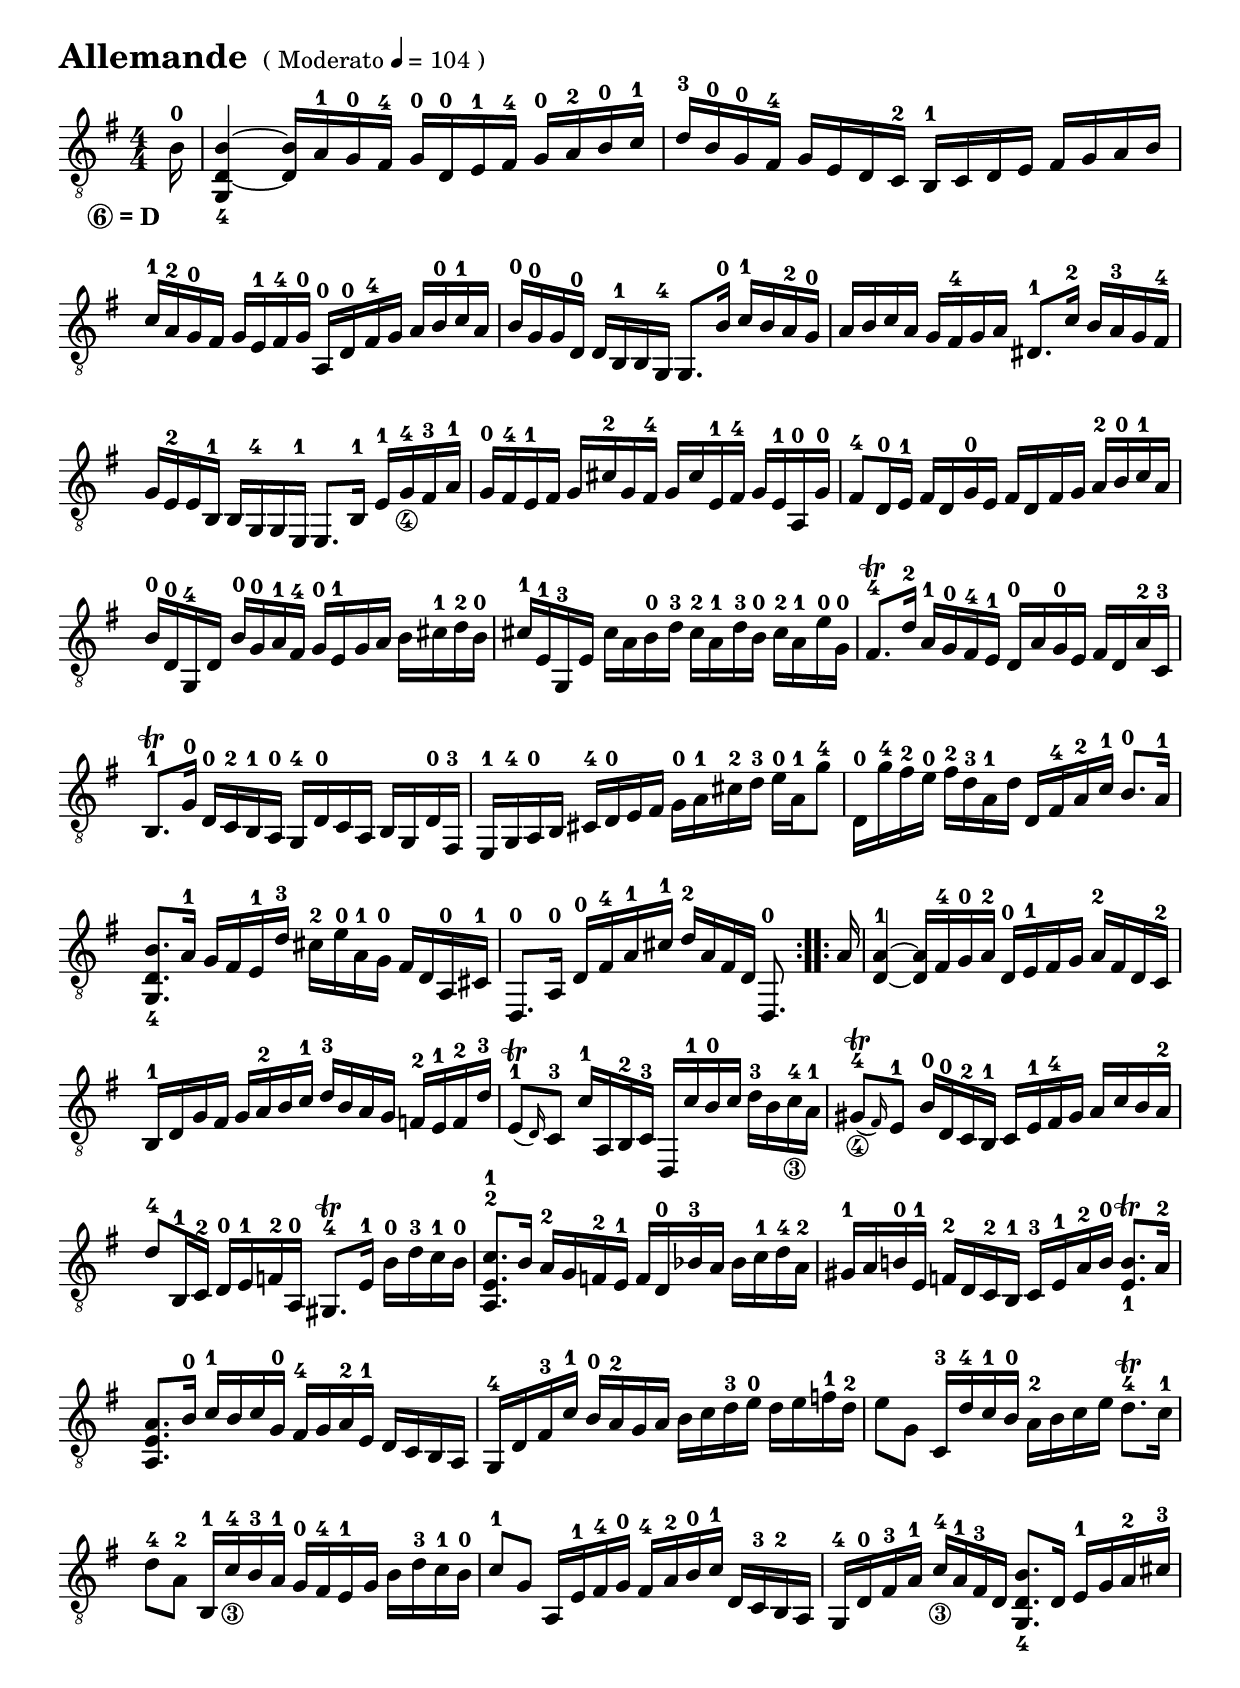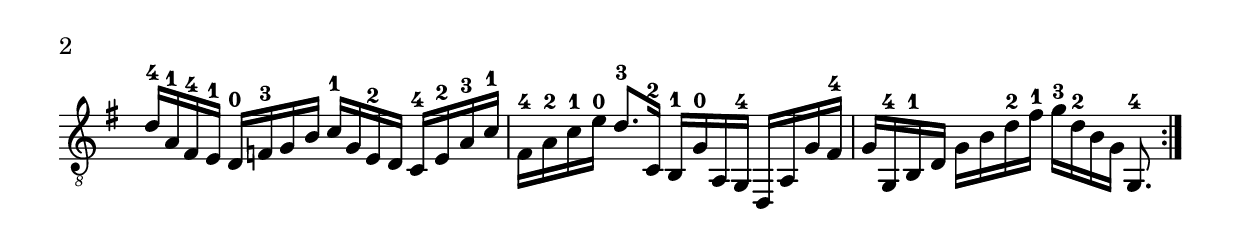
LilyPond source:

% This file is part of "Cello Suite in G-major BWV 1007" project
% Copyright on the terms of Creative Commons Legal Code CC0 1.0 Universal license
% Authors: Martyna Danysz (martynadanysz@gmail.com) and Tomasz Bojczuk (seelook@gmail.com)

\version "2.20.0"

\language "deutsch"


\include "global.ly"
\include "paper.ly"

#(set-global-staff-size 21)


%\header {
% title = \markup  \center-column { \fontsize #3 {"Cello Suite in G-major BWV 1007" } "Sarabande" " "}
%composer = \markup \center-column { "Johan Sebastian Bach" " " }
%}


\score {
  \header {
    piece = \markup {
      \bold { \fontsize #3 "Allemande " }
      \concat {"( Moderato " \smaller \smaller \general-align #Y #DOWN \note #"4" #1 " = 104 )" }
    }
  }
  \new Staff {
    \set Staff.midiInstrument="acoustic guitar (nylon)"
    \override Staff.NoteCollision #'merge-differently-headed = ##t
    \override Staff.NoteCollision #'merge-differently-dotted = ##t
    \override Staff.Stem #'length-fraction = #1.2
    \time 4/4
    \key g \major
    \clef "G_8"
    \relative c' {
      \partial 16
      \repeat volta 2 {
        \once \override TextScript #'extra-offset = #'(-7 . 2)
        h16_\SCORDATURE^0 |
        <g,_4 d' h'>4 ~ <d' h'>16 a'16^1 g16^0 fis16^4 g16^0 d16^0 e16^1 fis16^4 g16^0 a16^2 h16^0 c16^1 | % 3
        d16^3 h16^0 g16^0 fis16^4 g16 e16 d16 c16^2 h16^1 c16 d16 e16 fis16 g16 a16 h16
        | % 4
        c16^1 a16^2 g16^0 fis16 g16 e16^1 fis16^4 g16^0 a,16^0 d16^0 fis16^4 g16 a16 h16^0 c16^1 a16
        | % 5
        h16^0 g16^0 g16 d16^0 d16 h16^1 h16 g16^4 g8. h'16^0 c16^1 h16 a16^2 g16^0 | % 6
        a16 h16 c16 a16 g16 fis16^4 g16 a16 dis,8.^1 c'16^2 h16 a16^3 g16 fis16^4 | % 7
        g16 e16^2 e16 h16^1 h16 g16^4 g16 e16^1 e8. h'16^1 e16^1 g16^4_\4 fis16^3 a16^1 | % 8
        g16^0 fis16^4 e16^1 fis16 g16 cis16^2 g16 fis16^4 g16 cis16 e,16^1 fis16^4 g16 e16^1
        a,16^0 g'16^0 | % 9
        fis8^4 d16^0 e16^1 fis16 d16 g16^0 e16 fis16 d16 fis16 g16 a16^2 h16^0 c16^1 a16 |
        h16^0 d,16^0 g,16^4 d'16 h'16^0 g16^0 a16^1 fis16^4 g16^0 e16^1 g16 a16 h16 cis16^1 d16^2 
        h16^0 | % 11
        cis16^1 e,16^1 g,16^3 e'16 cis'16 a16 h16^0 d16^3 cis16^2 a16^1 d16^3 h16^0 cis16^2 a16^1
        e'16^0 g,16^0 | % 12
        fis8.^4\trill d'16^2 a16^1 g16^0 fis16^4 e16^1 d16^0 a'16 g16^0 e16 fis16 d16 a'16^2 c,16^3 | % 13
        h8.^1\trill g'16^0 d16^0 c16^2 h16^1 a16^0 g16^4 d'16^0 c16 a16 h16 g16 d'16^0 fis,16^3 | % 14
        e16^1 g16^4 a16^0 h16 cis16^4 d16^0 e16 fis16 g16^0 a16^1 cis16^2 d16^3 e16^0 a,16^1 g'8^4 | % 15
        d,16^0 g'16^4 fis16^2 e16^0 fis16^2 d16^3 a16^1 d16 d,16 fis16^4 a16^2 c16^1 h8.^0 a16^1 | % 16
        <g,_4 d' h'>8. a'16^1 g16 fis16 e16^1 d'16^3 cis16^2 e16^0 a,16^1 g16^0 fis16 d16 a16^0 cis16^1 | % 17
        d,8.^0 a'16^0 d16^0 fis16^4 a16^1 cis16^1 d16^2 a16 fis16 d16 d,8.^0
      }
      \repeat volta 2 {
        a''16 | % 19
        <d, a'^1>4 ~ q16 fis16^4 g16^0 a16^2 d,16^0 e16^1 fis16 g16 a16^2 fis16 d16 c16^2 |

        h16^1 d16 g16 fis16 g16 a16^2 h16 c16^1 d16^3 h16 a16 g16 f16^2 e16^1 f16^2 d'16^3 | % 21
       \afterGrace e,8^1\trill ( { d16 ) } c8^3 c'16^1 a,16 h16^2 c16^3 d,16 c''16^1 h16^0 c16 d16^3 h16 c16^4_\3 a16^1 | % 22
       \afterGrace gis8^4_\4\trill ( { fis16 ) } e8^1 h'16^0 d,16^0 c16^2 h16^1 c16 e16^1 fis16^4 gis16 a16 c16 h16 a16^2 | % 23
        d8^4 h,16^1 c16^2 d16^0 e16^1 f16^2 a,16^0 gis8.^4\trill e'16^1 h'16^0 d16^3 c16^1 h16^0 | % 24
        <a, e'^2 c'^1>8. h'16 a16^2 g16 f16^2 e16^1 f16 d16^0 b'16^3 a16 b16 c16^1 d16^4 a16^2 | % 25
        gis16^1 a16 h!16^0 e,16^1 f16^2 d16 c16^2 h16^1 c16^3 e16^1 a16^2 h16^0 <e,_1 h'>8.\trill
        a16^2 | % 26
        <a, e' a>8. h'16^0 c16^1 h16 c16 g16^0 fis16^4 g16 a16^2 e16^1 d16 c16 h16 a16 | % 27
        g16^4 d'16 fis16^3 c'16^1 h16^0 a16^2 g16 a16 h16 c16 d16^3 e16^0 d16 e16 f16^1 d16^2
        | % 28
        e8 g,8 c,16^3 d'16^4 c16^1 h16^0 a16^2 h16 c16 e16 d8.^4\trill c16^1 | % 29
        d8^4 a8^2 h,16^1 c'16^4_\3 h16^3 a16^1 g16^0 fis16^4 e16^1 g16 h16 d16^3 c16^1 h16^0 |
        c8^1 g8 a,16 e'16^1 fis16^4 g16^0 fis16^4 a16^2 h16^0 c16^1 d,16 c16^3 h16^2 a16 | % 31
        g16^4 d'16^0 fis16^3 a16^1 c16^4_\3 a16^1 fis16^3 d16 <g,_4 d' h'>8. d'16 e16^1 g16 a16^2 cis16^3 | % 32
        d16^4 a16^1 fis16^4 e16^1 d16^0 f16^3 g16 h16 c16^1 g16 e16^2 d16 c16^4 e16^2 a16^3 c16^1 | % 33
        fis,16^4 a16^2 c16^1 e16^0 d8.^3 c,16^2 h16^1 g'16^0 a,16 g16^4 d16 a'16 g'16 fis16^4 | % 34
        g16 g,16^4 h16^1 d16 g16 h16 d16^2 fis16^1 g16^3 d16^2 h16 g16 g,8.^4
      }

      %\bar ":|."
    }

  }

  \midi {
    \context {
      \Score
      tempoWholesPerMinute = #(ly:make-moment 104 4)
    }
  }
  \layout {
    %ragged-last = ##t
  }

}




